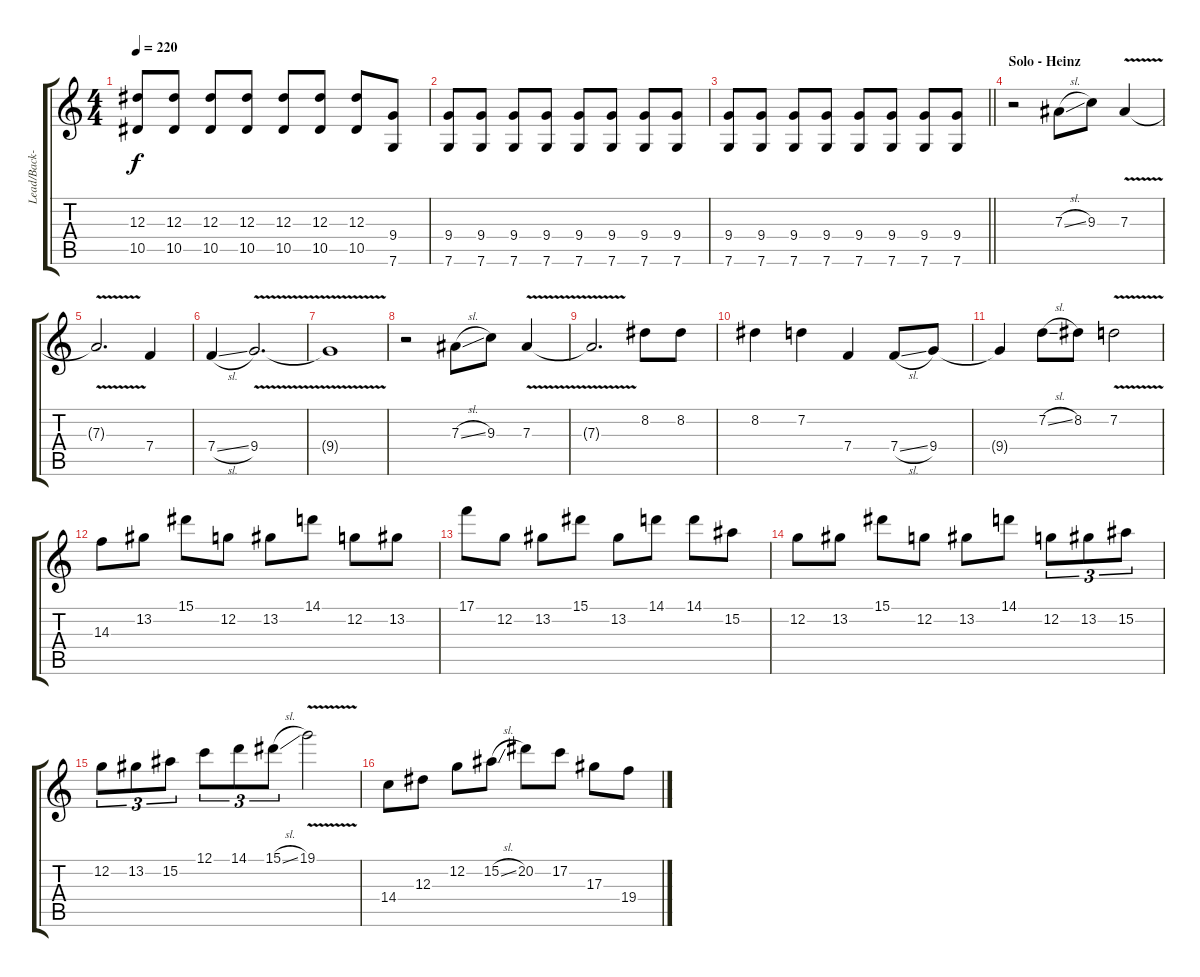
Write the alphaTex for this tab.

\track ("Lead/Back-up" "Lead/Back-") {instrument distortionguitar}
\staff {score tabs}
\tuning (C4 G3 Eb3 Bb2 F2 C2) {hide}
\ts (4 4)
\tempo 220
\clef g2
\ks c
(12.3 10.5).8{dy f} (12.3 10.5).8 (12.3 10.5).8 (12.3 10.5).8 (12.3 10.5).8 (12.3 10.5).8 (12.3 10.5).8 (9.4 7.6).8 |
(9.4 7.6).8 (9.4 7.6).8 (9.4 7.6).8 (9.4 7.6).8 (9.4 7.6).8 (9.4 7.6).8 (9.4 7.6).8 (9.4 7.6).8 |
\barLineRight lightlight
(9.4 7.6).8 (9.4 7.6).8 (9.4 7.6).8 (9.4 7.6).8 (9.4 7.6).8 (9.4 7.6).8 (9.4 7.6).8 (9.4 7.6).8 |
\section ("" "Solo - Heinz")
r.2{volume 16} 7.3{sl}.8 9.3.8 7.3{v}.4 |
7.3{t}.2{d} 7.4.4 |
7.4{sl}.4 9.4{v}.2{d} |
9.4{t}.1 |
r.2 7.3{sl}.8 9.3.8 7.3{v}.4 |
7.3{t}.2{d} 8.2.8 8.2.8 |
8.2.4 7.2.4 7.4.4 7.4{sl}.8 9.4.8 |
9.4{t}.4 7.2{sl}.8 8.2.8 7.2{v}.2 |
14.3.8 13.2.8 15.1.8 12.2.8 13.2.8 14.1.8 12.2.8 13.2.8 |
17.1.8 12.2.8 13.2.8 15.1.8 13.2.8 14.1.8 14.1.8 15.2.8 |
12.2.8 13.2.8 15.1.8 12.2.8 13.2.8 14.1.8 12.2.8{tu (3 2)} 13.2.8{tu (3 2)} 15.2.8{tu (3 2)} |
12.2.8{tu (3 2)} 13.2.8{tu (3 2)} 15.2.8{tu (3 2)} 12.1.8{tu (3 2)} 14.1.8{tu (3 2)} 15.1{sl}.8{tu (3 2)} 19.1{v}.2 |
14.4.8 12.3.8 12.2.8 15.2{sl}.8 20.2.8 17.2.8 17.3.8 19.4.8
